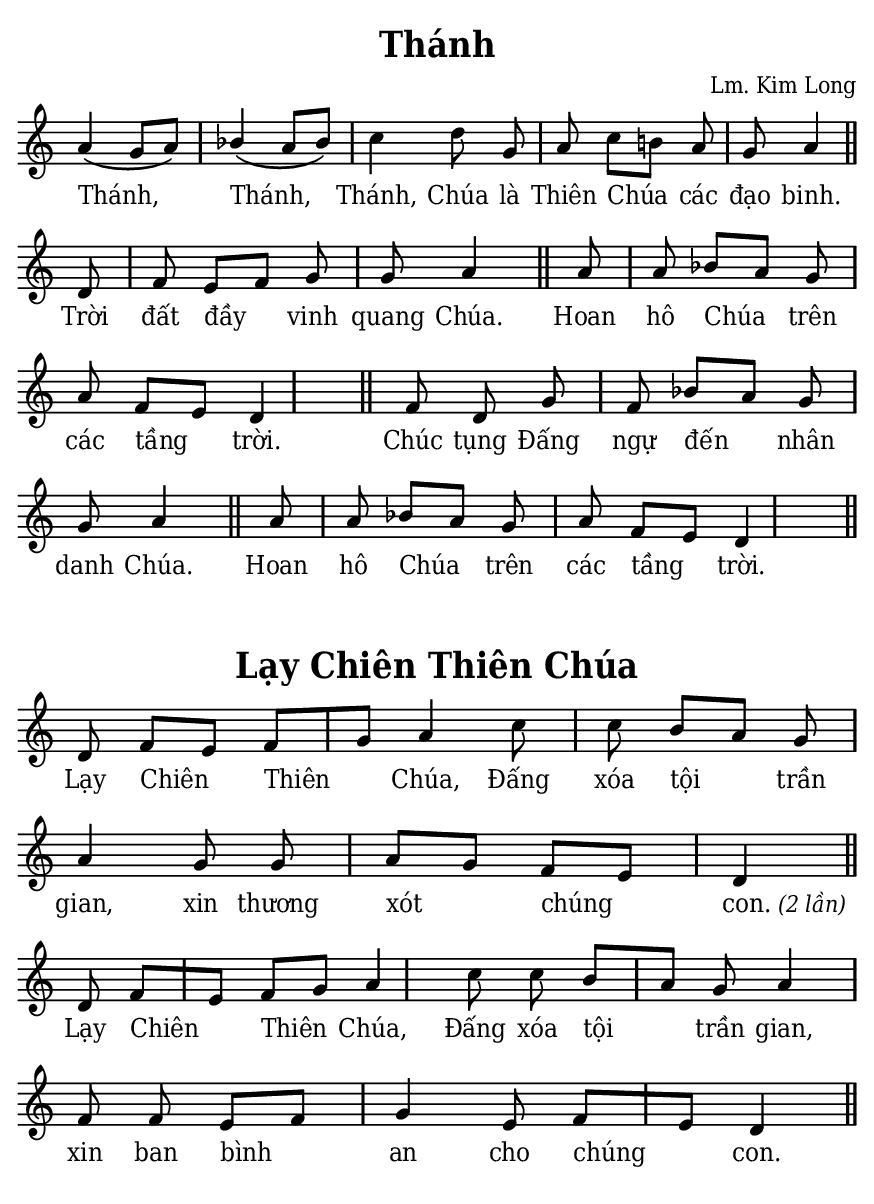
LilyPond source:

% Cài đặt chung\
\version "2.22.1"
\include "english.ly"
\include "gregorian.ly"

\header {
  title = "Thánh"
  composer = "Lm. Kim Long"
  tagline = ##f
}

% Nhạc phiên khúc
nhacPhienKhucSopThanh = \relative c'' {
  \autoBeamOff
  a4 (g8 [a]) \once \stemUp bf4 (a8 [bf]) c4 d8 g, a c [b!] a g a4 \bar "||"
  d,8 f e [f] g g a4 \bar "||"
  a8 a bf [a] g a f [e] d4 \bar "||"
  f8 d g f bf [a] g g a4 \bar "||"
  a8 a bf [a] g a f [e] d4 \bar "||"
}

% Lời phiên khúc
loiPhienKhucSopThanh = \lyrics {
  Thánh, Thánh, Thánh,
  Chúa là Thiên Chúa các đạo binh.
  Trời đất đầy vinh quang Chúa.
  Hoan hô Chúa trên các tầng trời.
  Chúc tụng Đấng ngự đến nhân danh Chúa.
  Hoan hô Chúa trên các tầng trời.
}

nhacPhienKhucSop = \relative c' {
  \autoBeamOff
  d8 f [e] f [g] a4 c8 c b [a] g a4
  g8 g a [g] f [e] d4 \bar "||"
  d8 f [e] f [g] a4 c8 c b [a] g a4
  f8 f e [f] g4 e8 f [e] d4 \bar "||"
}

% Lời phiên khúc
loiPhienKhucSop = \lyrics {
  Lạy Chiên Thiên Chúa, Đấng xóa tội trần gian,
  xin thương xót chúng
  \tweak self-alignment-X #LEFT
  \tweak extra-offset #'(-1 . 0)
  \markup { "con." \italic \smaller "(2 lần)" }
  Lạy Chiên Thiên Chúa, Đấng xóa tội trần gian,
  xin ban bình an cho chúng con.
}


% Dàn trang
\paper {
  #(set-paper-size "a5")
  top-margin = 3\mm
  bottom-margin = 3\mm
  left-margin = 3\mm
  right-margin = 3\mm
  #(define fonts
	 (make-pango-font-tree "Deja Vu Serif Condensed"
	 		       "Deja Vu Serif Condensed"
			       "Deja Vu Serif Condensed"
			       (/ 20 20)))
}

TongNhip = {
  \key c \major \time 2/4
  \set Timing.beamExceptions = #'()
  \set Timing.baseMoment = #(ly:make-moment 1/4)
}

\score {
  \new ChoirStaff <<
    \new Staff \with {
      \remove "Time_signature_engraver" } <<
      \new Voice = "beSop" {
        \clef treble \TongNhip \nhacPhienKhucSopThanh
      }
      \new Lyrics \lyricsto beSop \loiPhienKhucSopThanh
    >>
  >>
  \layout {
    \override Lyrics.LyricSpace.minimum-distance = #1
    \override LyricHyphen.minimum-distance = #2
    \override Score.BarNumber.break-visibility = ##(#f #f #f)
    \override Score.SpacingSpanner.uniform-stretching = ##t
    \override Score.SpacingSpanner.packed-spacing = ##f
    \set Score.defaultBarType = ""
    ragged-last = ##f
    %indent = #10
  } 
}

\markup {
  \vspace #3
  \fill-line {
    \column {
      \line { \fontsize #4 \bold "Lạy Chiên Thiên Chúa" }
    }
  }
}

\score {
  \new ChoirStaff <<
    \new Staff \with {
      \remove "Time_signature_engraver" } <<
      \new Voice = "beSop" {
        \clef treble \TongNhip \nhacPhienKhucSop
      }
      \new Lyrics \lyricsto beSop \loiPhienKhucSop
    >>
  >>
  \layout {
    \override Lyrics.LyricSpace.minimum-distance = #1
    \override LyricHyphen.minimum-distance = #2
    \override Score.BarNumber.break-visibility = ##(#f #f #f)
    \override Score.SpacingSpanner.uniform-stretching = ##t
    \override Score.SpacingSpanner.packed-spacing = ##f
    \set Score.defaultBarType = ""
    ragged-last = ##f
    %indent = #10
  } 
}
